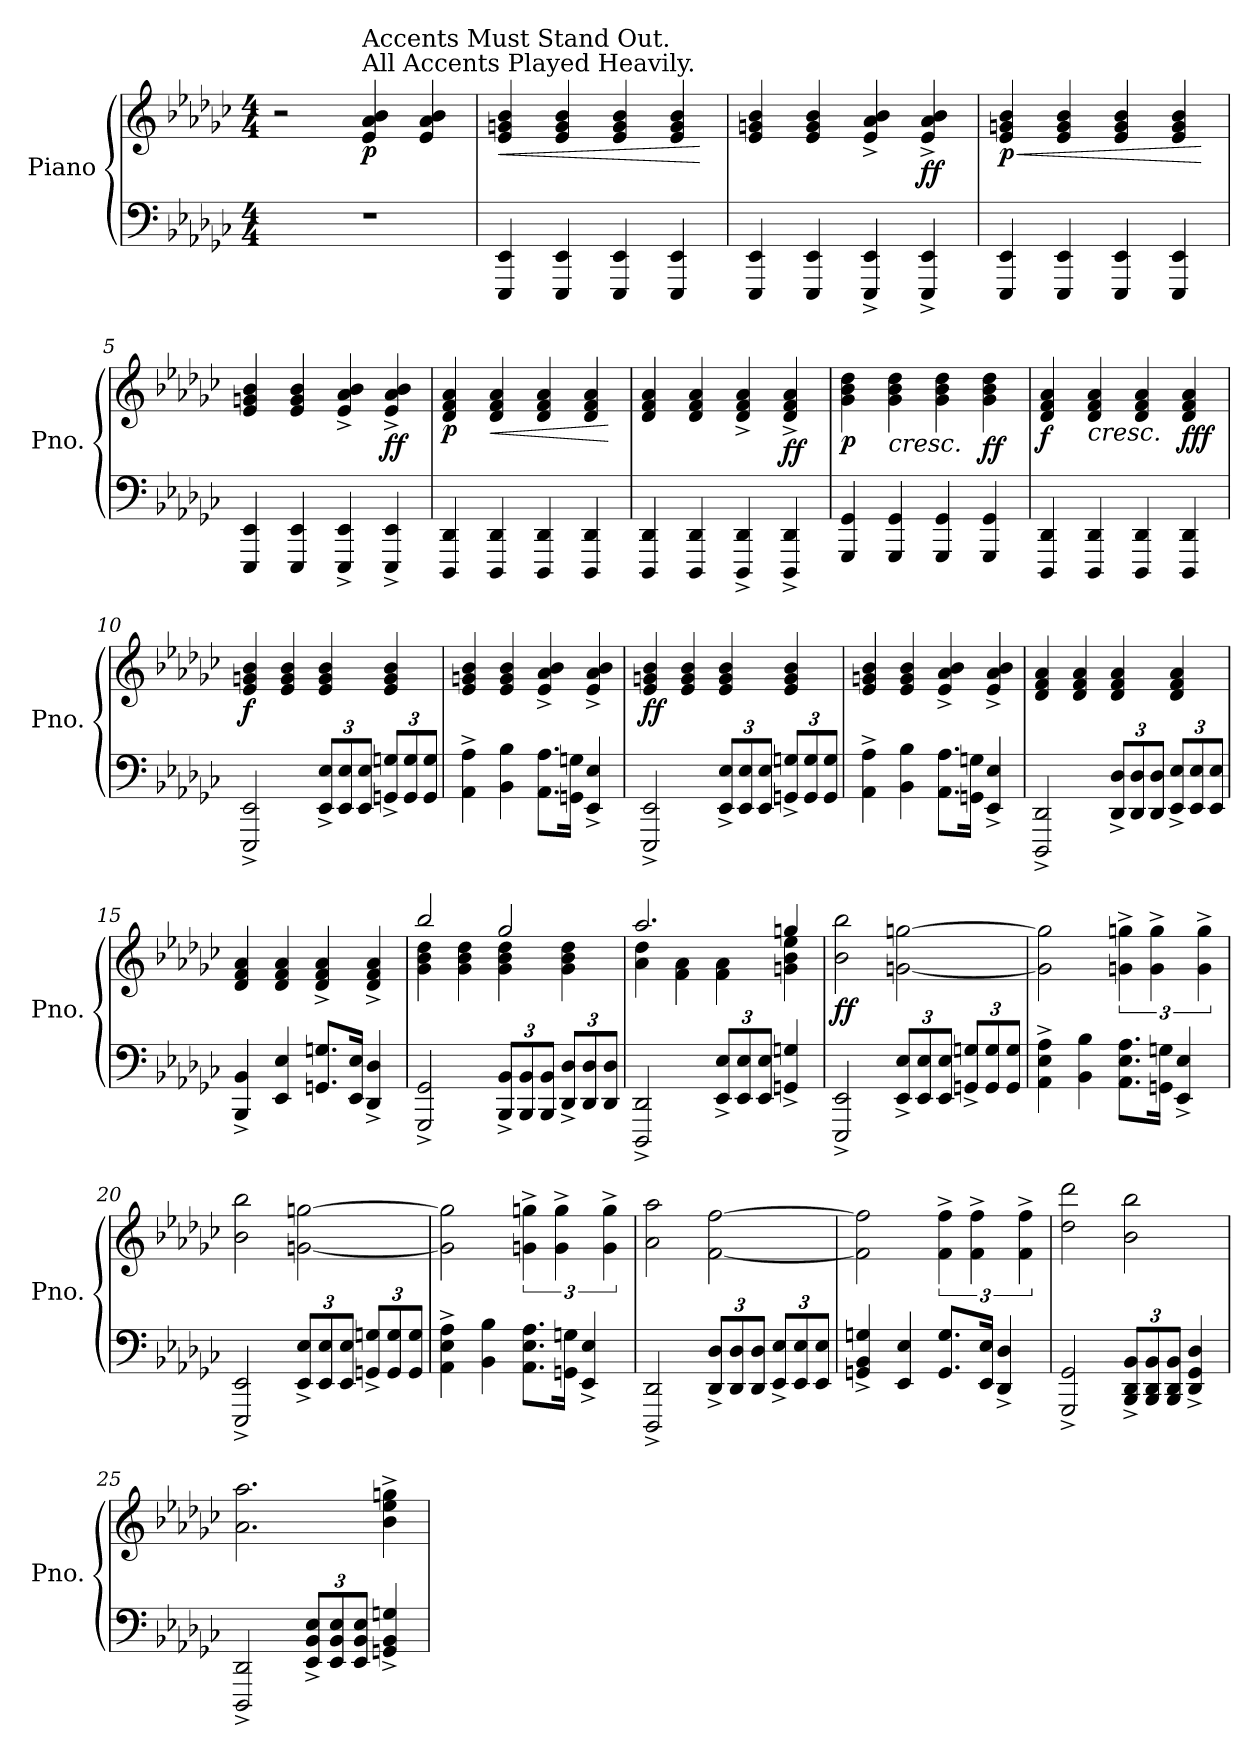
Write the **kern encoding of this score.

**kern	**kern	**dynam
*part1	*part1	*part1
*staff2	*staff1	*staff1/2
*I"Piano	*	*
*I'Pno.	*	*
*clefF4	*clefG2	*
*k[b-e-a-d-g-c-]	*k[b-e-a-d-g-c-]	*
*M4/4	*M4/4	*
*MM125	*MM125	*
=1	=1	=1
1r	2r	.
!	!LO:TX:a:t=All Accents Played Heavily.	!
!	!LO:TX:a:t=Accents Must Stand Out.	!
!	!	!LO:DY:b
.	4e-/ 4a-/ 4b-/	p
.	4e-/ 4a-/ 4b-/	.
=2	=2	=2
!	!	!LO:HP:b
4EEE-/ 4EE-/	4e-/ 4gn/ 4b-/	<
4EEE-/ 4EE-/	4e-/ 4g/ 4b-/	.
4EEE-/ 4EE-/	4e-/ 4g/ 4b-/	.
4EEE-/ 4EE-/	4e-/ 4g/ 4b-/	.
.	.	[
=3	=3	=3
4EEE-/ 4EE-/	4e-/ 4gn/ 4b-/	.
4EEE-/ 4EE-/	4e-/ 4g/ 4b-/	.
4EEE-/^ 4EE-/^	4e-/^ 4a-/^ 4b-/^	.
!	!	!LO:DY:b
4EEE-/^ 4EE-/^	4e-/^ 4a-/^ 4b-/^	ff
=4	=4	=4
!	!	!LO:HP:b
!	!	!LO:DY:n=1:b
4EEE-/ 4EE-/	4e-/ 4gn/ 4b-/	< p
4EEE-/ 4EE-/	4e-/ 4g/ 4b-/	.
4EEE-/ 4EE-/	4e-/ 4g/ 4b-/	.
4EEE-/ 4EE-/	4e-/ 4g/ 4b-/	.
.	.	[
=5	=5	=5
4EEE-/ 4EE-/	4e-/ 4gn/ 4b-/	.
4EEE-/ 4EE-/	4e-/ 4g/ 4b-/	.
4EEE-/^ 4EE-/^	4e-/^ 4a-/^ 4b-/^	.
!	!	!LO:DY:b
4EEE-/^ 4EE-/^	4e-/^ 4a-/^ 4b-/^	ff
=6	=6	=6
!	!	!LO:DY:b
4DDD-/ 4DD-/	4d-/ 4f/ 4a-/	p
!	!	!LO:HP:b
4DDD-/ 4DD-/	4d-/ 4f/ 4a-/	<
4DDD-/ 4DD-/	4d-/ 4f/ 4a-/	.
4DDD-/ 4DD-/	4d-/ 4f/ 4a-/	.
.	.	[
!!LO:LB:g=z
=7	=7	=7
4DDD-/ 4DD-/	4d-/ 4f/ 4a-/	.
4DDD-/ 4DD-/	4d-/ 4f/ 4a-/	.
4DDD-/^ 4DD-/^	4d-/^ 4f/^ 4a-/^	.
!	!	!LO:DY:b
4DDD-/^ 4DD-/^	4d-/^ 4f/^ 4a-/^	ff
=8	=8	=8
!	!	!LO:DY:b
4GGG-/ 4GG-/	4g-\ 4b-\ 4dd-\	p
!	!	!LO:HP:b
4GGG-/ 4GG-/	4g-\ 4b-\ 4dd-\	<
4GGG-/ 4GG-/	4g-\ 4b-\ 4dd-\	.
!	!	!LO:DY:b
4GGG-/ 4GG-/	4g-\ 4b-\ 4dd-\	ff
.	.	[
=9	=9	=9
!	!	!LO:DY:b
4DDD-/ 4DD-/	4d-/ 4f/ 4a-/	f
!	!	!LO:HP:b
4DDD-/ 4DD-/	4d-/ 4f/ 4a-/	<
4DDD-/ 4DD-/	4d-/ 4f/ 4a-/	.
!	!	!LO:DY:b
4DDD-/ 4DD-/	4d-/ 4f/ 4a-/	fff
.	.	[
=10	=10	=10
!	!	!LO:DY:b
2EEE-/^ 2EE-/^	4e-/ 4gn/ 4b-/	f
.	4e-/ 4g/ 4b-/	.
*Xbrackettup	*	*
12EE-/^ 12E-/^L	4e-/ 4g/ 4b-/	.
12EE-/ 12E-/	.	.
12EE-/ 12E-/J	.	.
12GGn/^ 12Gn/^L	4e-/ 4g/ 4b-/	.
12GG/ 12G/	.	.
12GG/ 12G/J	.	.
=11	=11	=11
4AA-\^ 4A-\^	4e-/ 4gn/ 4b-/	.
4BB-\ 4B-\	4e-/ 4g/ 4b-/	.
8.AA-\ 8.A-\L	4e-/^ 4a-/^ 4b-/^	.
16GGn\ 16Gn\Jk	.	.
4EE-/^ 4E-/^	4e-/^ 4a-/^ 4b-/^	.
!!LO:LB:g=z
=12	=12	=12
!	!	!LO:DY:b
2EEE-/^ 2EE-/^	4e-/ 4gn/ 4b-/	ff
.	4e-/ 4g/ 4b-/	.
12EE-/^ 12E-/^L	4e-/ 4g/ 4b-/	.
12EE-/ 12E-/	.	.
12EE-/ 12E-/J	.	.
12GGn/^ 12Gn/^L	4e-/ 4g/ 4b-/	.
12GG/ 12G/	.	.
12GG/ 12G/J	.	.
=13	=13	=13
4AA-\^ 4A-\^	4e-/ 4gn/ 4b-/	.
4BB-\ 4B-\	4e-/ 4g/ 4b-/	.
8.AA-\ 8.A-\L	4e-/^ 4a-/^ 4b-/^	.
16GGn\ 16Gn\Jk	.	.
4EE-/^ 4E-/^	4e-/^ 4a-/^ 4b-/^	.
=14	=14	=14
2DDD-/^ 2DD-/^	4d-/ 4f/ 4a-/	.
.	4d-/ 4f/ 4a-/	.
12DD-/^ 12D-/^L	4d-/ 4f/ 4a-/	.
12DD-/ 12D-/	.	.
12DD-/ 12D-/J	.	.
12EE-/^ 12E-/^L	4d-/ 4f/ 4a-/	.
12EE-/ 12E-/	.	.
12EE-/ 12E-/J	.	.
=15	=15	=15
4BBB-/^ 4BB-/^	4d-/ 4f/ 4a-/	.
4EE-/ 4E-/	4d-/ 4f/ 4a-/	.
8.GGn/ 8.Gn/L	4d-/^ 4f/^ 4a-/^	.
16EE-/ 16E-/Jk	.	.
4DD-/^ 4D-/^	4d-/^ 4f/^ 4a-/^	.
!!LO:LB:g=z
=16	=16	=16
*	*^	*
2GGG-/^ 2GG-/^	4g-\ 4b-\ 4dd-\	2bb-/	.
.	4g-\ 4b-\ 4dd-\	.	.
12BBB-/^ 12BB-/^L	4g-\ 4b-\ 4dd-\	2gg-/	.
12BBB-/ 12BB-/	.	.	.
12BBB-/ 12BB-/J	.	.	.
12DD-/^ 12D-/^L	4g-\ 4b-\ 4dd-\	.	.
12DD-/ 12D-/	.	.	.
12DD-/ 12D-/J	.	.	.
=17	=17	=17	=17
2DDD-/^ 2DD-/^	4a-\ 4dd-\	2.aa-/	.
.	4f\ 4a-\	.	.
12EE-/^ 12E-/^L	4f\ 4a-\	.	.
12EE-/ 12E-/	.	.	.
12EE-/ 12E-/J	.	.	.
4GGn/^ 4Gn/^	4gn\ 4b-\ 4ee-\	4ggn/	.
=18	=18	=18	=18
!	!	!	!LO:DY:b
*	*v	*v	*
2EEE-/^ 2EE-/^	2b-\ 2bb-\	ff
12EE-/^ 12E-/^L	[2gn\ [2ggn\	.
12EE-/ 12E-/	.	.
12EE-/ 12E-/J	.	.
12GGn/^ 12Gn/^L	.	.
12GG/ 12G/	.	.
12GG/ 12G/J	.	.
=19	=19	=19
4AA-\^ 4E-\^ 4A-\^	2g\] 2gg\]	.
4BB-\ 4B-\	.	.
8.AA-\ 8.E-\ 8.A-\L	6gn\^ 6ggn\^	.
.	6g\^ 6gg\^	.
16GGn\ 16Gn\Jk	.	.
4EE-/^ 4E-/^	.	.
.	6g\^ 6gg\^	.
!!LO:LB:g=z
=20	=20	=20
2EEE-/^ 2EE-/^	2b-\ 2bb-\	.
12EE-/^ 12E-/^L	[2gn\ [2ggn\	.
12EE-/ 12E-/	.	.
12EE-/ 12E-/J	.	.
12GGn/^ 12Gn/^L	.	.
12GG/ 12G/	.	.
12GG/ 12G/J	.	.
=21	=21	=21
4AA-\^ 4E-\^ 4A-\^	2g\] 2gg\]	.
4BB-\ 4B-\	.	.
8.AA-\ 8.E-\ 8.A-\L	6gn\^ 6ggn\^	.
.	6g\^ 6gg\^	.
16GGn\ 16Gn\Jk	.	.
4EE-/^ 4E-/^	.	.
.	6g\^ 6gg\^	.
=22	=22	=22
2DDD-/^ 2DD-/^	2a-\ 2aa-\	.
12DD-/^ 12D-/^L	[2f\ [2ff\	.
12DD-/ 12D-/	.	.
12DD-/ 12D-/J	.	.
12EE-/^ 12E-/^L	.	.
12EE-/ 12E-/	.	.
12EE-/ 12E-/J	.	.
=23	=23	=23
4GGn/^ 4BB-/^ 4Gn/^	2f\] 2ff\]	.
4EE-/ 4E-/	.	.
8.GG/ 8.G/L	6f\^ 6ff\^	.
.	6f\^ 6ff\^	.
16EE-/ 16E-/Jk	.	.
4DD-/^ 4D-/^	.	.
.	6f\^ 6ff\^	.
!!LO:PB:g=z
=24	=24	=24
2GGG-/^ 2GG-/^	2dd-\ 2ddd-\	.
12BBB-/^ 12DD-/^ 12BB-/^L	2b-\ 2bb-\	.
12BBB-/ 12DD-/ 12BB-/	.	.
12BBB-/ 12DD-/ 12BB-/J	.	.
4DD-/^ 4GG-/^ 4D-/^	.	.
=25	=25	=25
2DDD-/^ 2DD-/^	2.a-\ 2.aa-\	.
12EE-/^ 12BB-/^ 12E-/^L	.	.
12EE-/ 12BB-/ 12E-/	.	.
12EE-/ 12BB-/ 12E-/J	.	.
4GGn/^ 4BB-/^ 4Gn/^	4b-\^ 4ee-\^ 4ggn\^	.
=	=	=
*-	*-	*-
